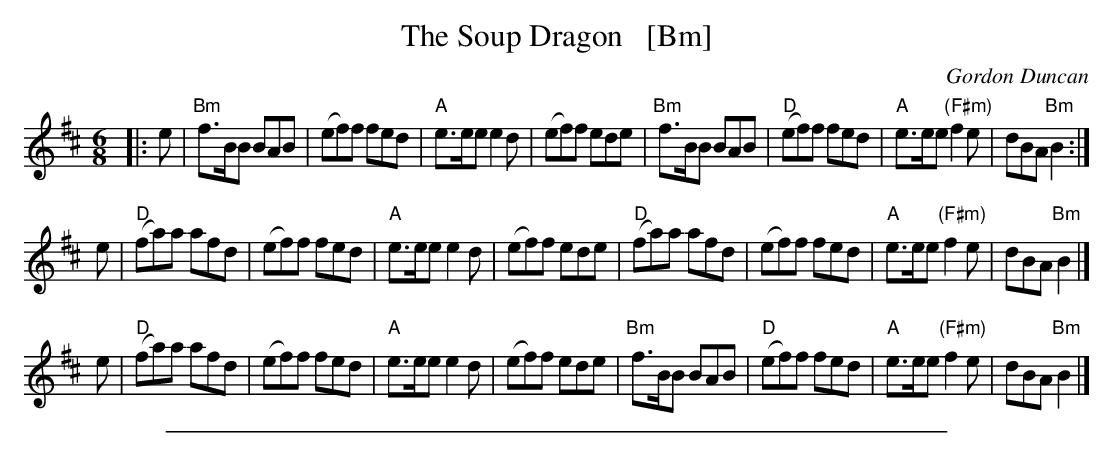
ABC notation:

X:1
T: The Soup Dragon   [Bm]
C: Gordon Duncan
M: 6/8
L: 1/8
K: Bm
|: e |\
"Bm"f>BB BAB | (ef)f fed | "A"e>ee e2d | (ef)f ede |\
"Bm"f>BB BAB | "D"(ef)f fed | "A"e>ee "(F#m)"f2e | dBA "Bm"B2 :|
e |\
"D"(fa)a afd | (ef)f fed | "A"e>ee e2d | (ef)f ede |\
"D"(fa)a afd | (ef)f fed | "A"e>ee "(F#m)"f2e | dBA "Bm"B2 |]
e |\
"D"(fa)a afd | (ef)f fed | "A"e>ee e2d | (ef)f ede |\
"Bm"f>BB BAB | "D"(ef)f fed | "A"e>ee "(F#m)"f2e | dBA "Bm"B2 |]
